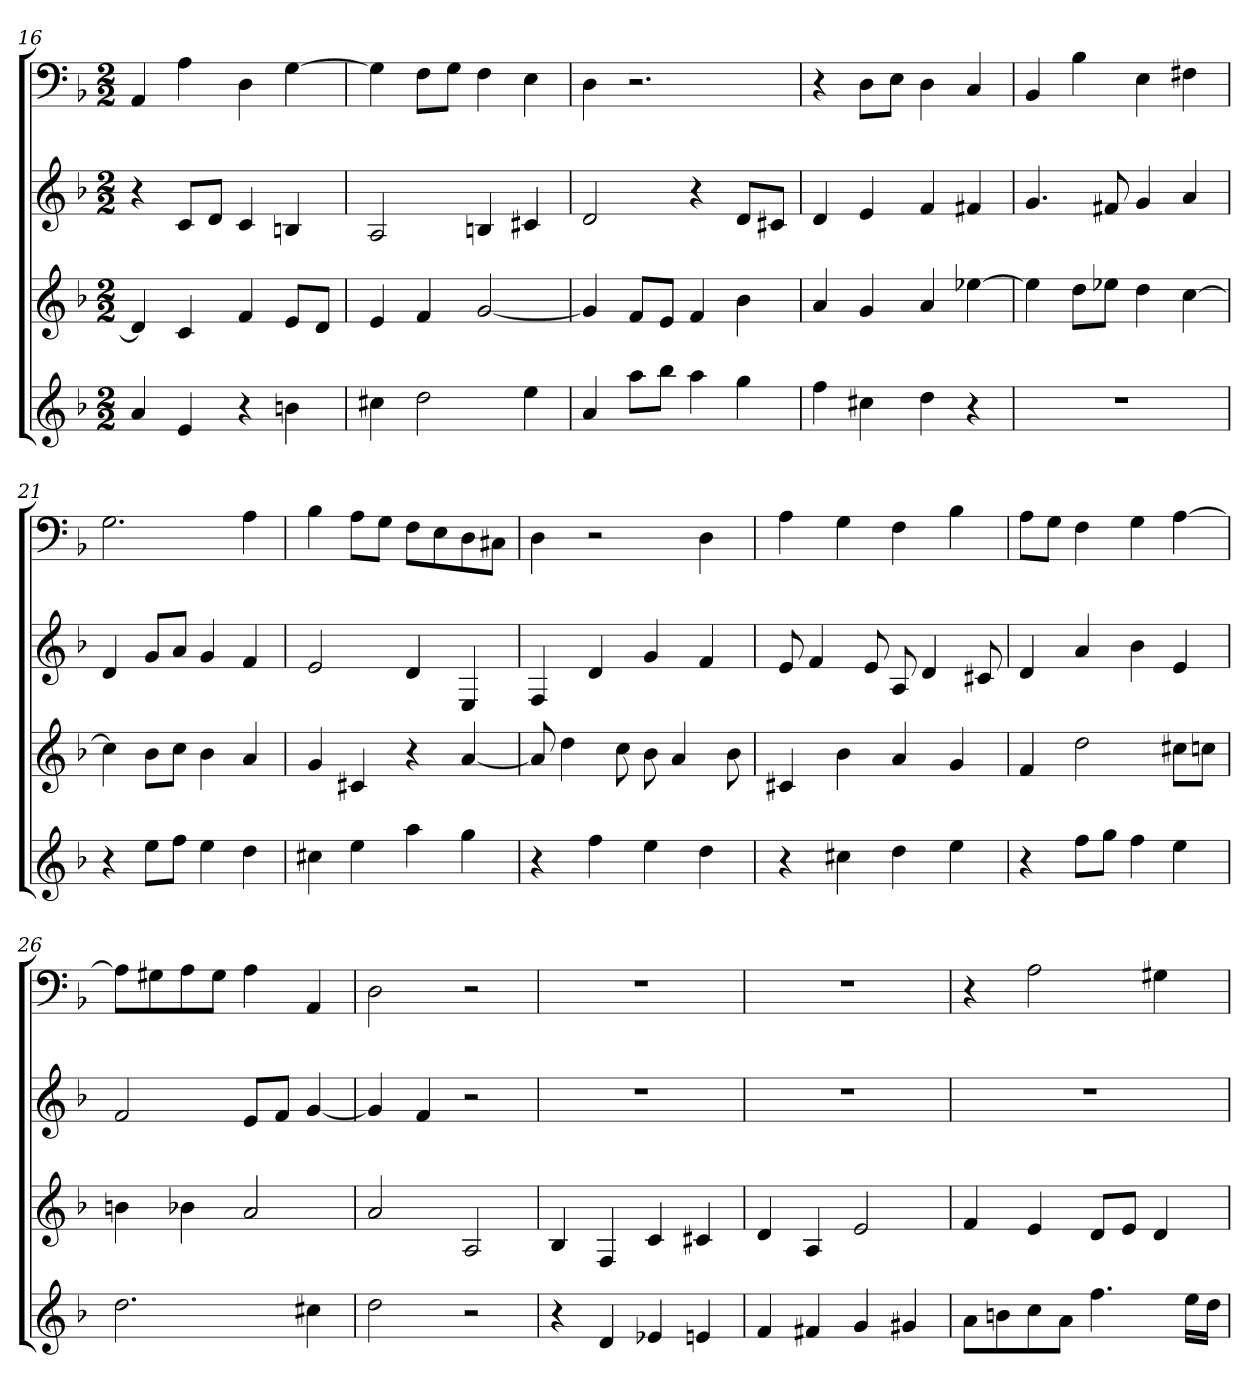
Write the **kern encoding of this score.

**kern	**kern	**kern	**kern
*part4	*part3	*part2	*part1
*staff4	*staff3	*staff2	*staff1
*k[b-]	*k[b-]	*k[b-]	*k[b-]
*d:	*d:	*d:	*d:
*M2/2	*M2/2	*M2/2	*M2/2
=16	=16	=16	=16
4a	4d]	4r	4AA
4e	4c	8cL	4A
.	.	8dJ	.
4r	4f	4c	4D
4bn	8eL	4Bn	[4G
.	8dJ	.	.
=17	=17	=17	=17
4cc#X	4e	2A	4G]
2dd	4f	.	8FL
.	.	.	8GJ
.	[2g	4Bn	4F
4ee	.	4c#X	4E
=18	=18	=18	=18
4a	4g]	2d	4D
8aaL	8fL	.	2.r
8bb-J	8eJ	.	.
4aa	4f	4r	.
4gg	4b-	8dL	.
.	.	8c#XJ	.
=19	=19	=19	=19
4ff	4a	4d	4r
4cc#X	4g	4e	8DL
.	.	.	8EJ
4dd	4a	4f	4D
4r	[4ee-X	4f#X	4C
=20	=20	=20	=20
1r	4ee-]	4.g	4BB-
.	8ddL	.	4B-
.	8ee-XJ	8f#X	.
.	4dd	4g	4E
.	[4cc	4a	4F#X
=21	=21	=21	=21
4r	4cc]	4d	2.G
8eeL	8b-L	8gL	.
8ffJ	8ccJ	8aJ	.
4ee	4b-	4g	.
4dd	4a	4f	4A
=22	=22	=22	=22
4cc#X	4g	2e	4B-
4ee	4c#X	.	8AL
.	.	.	8GJ
4aa	4r	4d	8FL
.	.	.	8E
4gg	[4a	4E	8D
.	.	.	8C#XJ
=23	=23	=23	=23
4r	8a]	4F	4D
.	4dd	.	.
4ff	.	4d	2r
.	8cc	.	.
4ee	8b-	4g	.
.	4a	.	.
4dd	.	4f	4D
.	8b-	.	.
=24	=24	=24	=24
4r	4c#X	8e	4A
.	.	4f	.
4cc#X	4b-	.	4G
.	.	8e	.
4dd	4a	8A	4F
.	.	4d	.
4ee	4g	.	4B-
.	.	8c#X	.
=25	=25	=25	=25
4r	4f	4d	8AL
.	.	.	8GJ
8ffL	2dd	4a	4F
8ggJ	.	.	.
4ff	.	4b-	4G
4ee	8cc#XL	4e	[4A
.	8ccnJ	.	.
=26	=26	=26	=26
2.dd	4bn	2f	8AL]
.	.	.	8G#X
.	4b-X	.	8A
.	.	.	8G#J
.	2a	8eL	4A
.	.	8fJ	.
4cc#X	.	[4g	4AA
=27	=27	=27	=27
2dd	2a	4g]	2D
.	.	4f	.
2r	2A	2r	2r
=28	=28	=28	=28
4r	4B-	1r	1r
4d	4F	.	.
4e-X	4c	.	.
4en	4c#X	.	.
=29	=29	=29	=29
4f	4d	1r	1r
4f#X	4A	.	.
4g	2e	.	.
4g#X	.	.	.
=30	=30	=30	=30
8aL	4f	1r	4r
8bn	.	.	.
8cc	4e	.	2A
8aJ	.	.	.
4.ff	8dL	.	.
.	8eJ	.	.
.	4d	.	4G#X
16eeLL	.	.	.
16ddJJ	.	.	.
=	=	=	=
*-	*-	*-	*-
